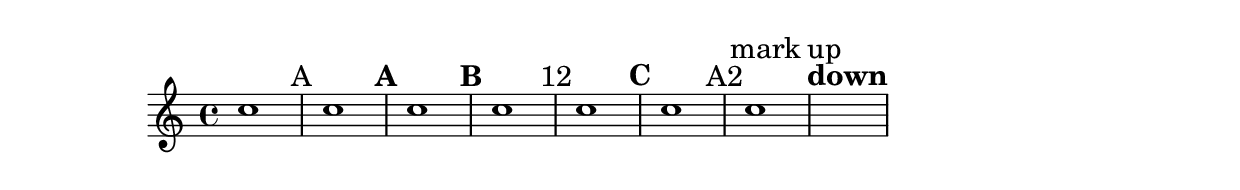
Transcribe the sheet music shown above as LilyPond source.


\header { texidoc= " Rehearsal marks are printed over barlines. They
can be incremented automatically or manually.  "}


\version "1.7.18"


global =  \notes {
  s1 | \mark "A"
  s1 | \mark \default 
  s1 | \mark \default 
  s1 | \mark "12"
  s1 | \mark \default 
  s1 | \mark "A2"
  s1 | \mark \markup { mark \column << up \bold down >> }
  s1
}

one =  \notes \relative c {
  c''1 c c c c c c 
}


\score{
\context Staff	< \global \one >
}

